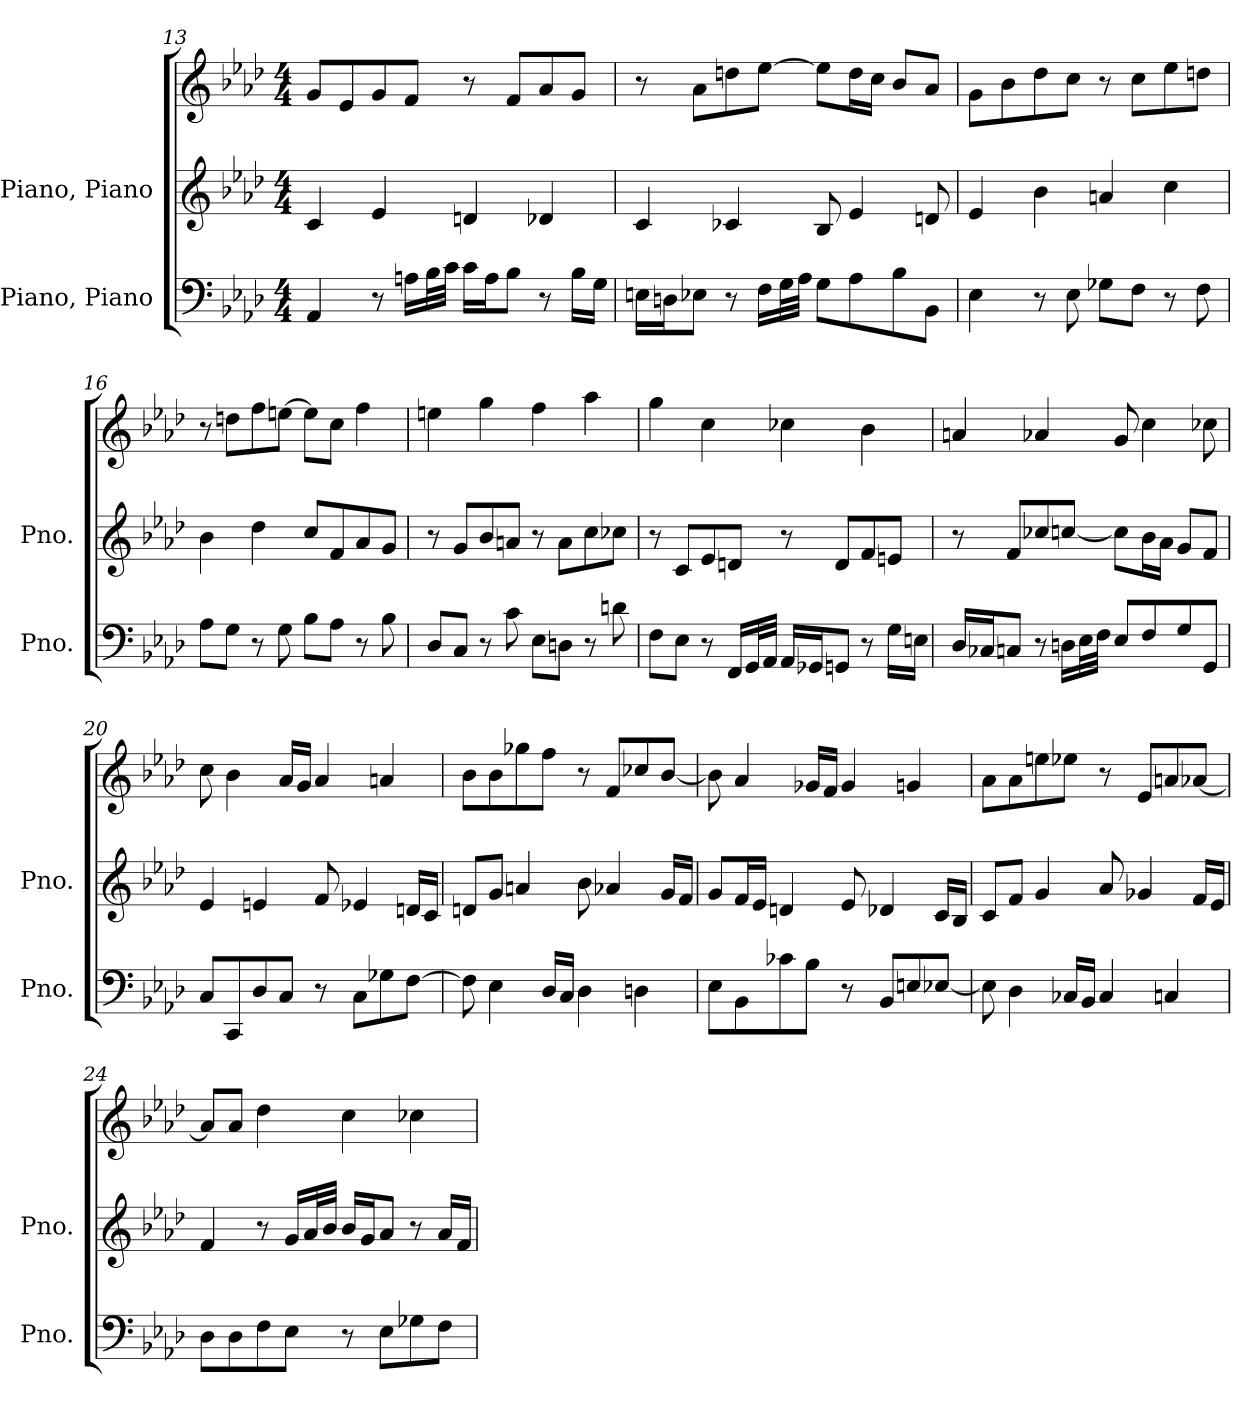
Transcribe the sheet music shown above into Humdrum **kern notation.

**kern	**kern	**kern
*part2	*part1	*part1
*staff3	*staff2	*staff1
*I"Piano, Piano	*I"Piano, Piano	*
*I'Pno.	*I'Pno.	*
*clefF4	*clefG2	*clefG2
*k[b-e-a-d-]	*k[b-e-a-d-]	*k[b-e-a-d-]
*M4/4	*M4/4	*M4/4
=13	=13	=13
4AA-/	4c/	8g/L
.	.	8e-/
8r	4e-/	8g/
16An\LL	.	8f/J
32B-\L	.	.
32c\JJJ	.	.
16c\LL	4dn/	8r
16A\J	.	.
8B-\J	.	8f/L
8r	4d-X/	8a-/
16B-\LL	.	8g/J
16G\JJ	.	.
=14	=14	=14
16En\LL	4c/	8r
16Dn\J	.	.
8E-X\J	.	8a-\L
8r	4c-X/	8ddn\
16F\LL	.	[8ee-\J
32G\L	.	.
32A-\JJJ	.	.
8G\L	8B-/	8ee-\L]
8A-\	4e-/	16dd\L
.	.	16cc\JJ
8B-\	.	8b-/L
8BB-\J	8dn/	8a-/J
!!LO:LB:g=z
=15	=15	=15
4E-\	4e-/	8g\L
.	.	8b-\
8r	4b-\	8dd-\
8E-\	.	8cc\J
8G-X\L	4an/	8r
8F\J	.	8cc\L
8r	4cc\	8ee-\
8F\	.	8ddn\J
=16	=16	=16
8A-\L	4b-\	8r
8G\J	.	8ddn\L
8r	4dd-\	8ff\
8G\	.	[8een\J
8B-\L	8cc/L	8ee\L]
8A-\J	8f/	8cc\J
8r	8a-/	4ff\
8B-\	8g/J	.
=17	=17	=17
8D-/L	8r	4een\
8C/J	8g/L	.
8r	8b-/	4gg\
8c\	8an/J	.
8E-\L	8r	4ff\
8Dn\J	8a\L	.
8r	8cc\	4aa-\
8dn\	8cc-X\J	.
!!LO:LB:g=z
=18	=18	=18
8F\L	8r	4gg\
8E-\J	8c/L	.
8r	8e-/	4cc\
16FF/LL	8dn/J	.
32GG/L	.	.
32AA-/JJJ	.	.
16AA-/LL	8r	4cc-X\
16GG-X/J	.	.
8GGn/J	8d/L	.
8r	8f/	4b-\
16G\LL	8en/J	.
16En\JJ	.	.
=19	=19	=19
16D-/LL	8r	4an/
16C-X/J	.	.
8Cn/J	8f/L	.
8r	8cc-X/	4a-X/
16Dn\LL	[8ccn/J	.
32E-\L	.	.
32F\JJJ	.	.
8E-/L	8cc\L]	8g/
8F/	16b-\L	4cc\
.	16a-\JJ	.
8G/	8g/L	.
8GG/J	8f/J	8cc-X\
!!LO:PB:g=z
=20	=20	=20
8C/L	4e-/	8cc\
8CC/	.	4b-\
8D-/	4en/	.
8C/J	.	16a-/LL
.	.	16g/JJ
8r	8f/	4a-/
8C\L	4e-X/	.
8G-X\	.	4an/
[8F\J	16dn/LL	.
.	16c/JJ	.
=21	=21	=21
8F\]	8dn/L	8b-\L
4E-\	8g/J	8b-\
.	4an/	8gg-X\
16D-/LL	.	8ff\J
16C/JJ	.	.
4D-\	8b-\	8r
.	4a-X/	8f/L
4Dn\	.	8cc-X/
.	16g/LL	[8b-/J
.	16f/JJ	.
=22	=22	=22
8E-\L	8g/L	8b-\]
8BB-\	16f/L	4a-/
.	16e-/JJ	.
8c-X\	4dn/	.
8B-\J	.	16g-X/LL
.	.	16f/JJ
8r	8e-/	4g-/
8BB-/L	4d-X/	.
8En/	.	4gn/
[8E-X/J	16c/LL	.
.	16B-/JJ	.
!!LO:LB:g=z
=23	=23	=23
8E-\]	8c/L	8a-\L
4D-\	8f/J	8a-\
.	4g/	8een\
16C-X/LL	.	8ee-X\J
16BB-/JJ	.	.
4C-/	8a-/	8r
.	4g-X/	8e-/L
4Cn/	.	8an/
.	16f/LL	[8a-X/J
.	16e-/JJ	.
=24	=24	=24
8D-\L	4f/	8a-/L]
8D-\	.	8a-/J
8F\	8r	4dd-\
8E-\J	16g/LL	.
.	32a-/L	.
.	32b-/JJJ	.
8r	16b-/LL	4cc\
.	16g/J	.
8E-\L	8a-/J	.
8G-X\	8r	4cc-X\
8F\J	16a-/LL	.
.	16f/JJ	.
=	=	=
*-	*-	*-
